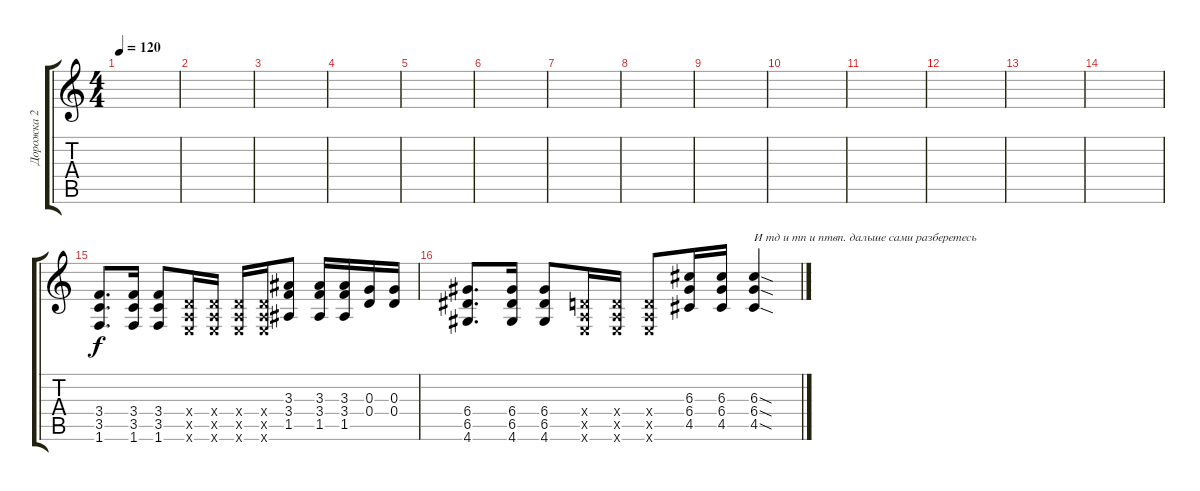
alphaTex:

\track ("Дорожка 2" "Дорожка 2") {instrument acousticguitarsteel}
\staff {score tabs}
\tuning (E4 B3 G3 D3 A2 E2) {hide}
\ts (4 4)
\tempo 120
\clef g2
\ks c
|
|
|
|
|
|
|
|
|
|
|
|
|
|
(3.4 3.5 1.6).8{d} (3.4 3.5 1.6).16 (3.4 3.5 1.6).8 (0.4{x} 0.5{x} 0.6{x}).16 (0.4{x} 0.5{x} 0.6{x}).16 (0.4{x} 0.5{x} 0.6{x}).16 (0.4{x} 0.5{x} 0.6{x}).16 (3.3 3.4 1.5).8 (3.3 3.4 1.5).16 (3.3 3.4 1.5).16 (0.3 0.4).16 (0.3 0.4).16 |
(6.4 6.5 4.6).8{d} (6.4 6.5 4.6).16 (6.4 6.5 4.6).8 (0.4{x} 0.5{x} 0.6{x}).16 (0.4{x} 0.5{x} 0.6{x}).16 (0.4{x} 0.5{x} 0.6{x}).8 (6.3 6.4 4.5).16 (6.3 6.4 4.5).16 (6.3{sod} 6.4{sod} 4.5{sod}).4{txt "И тд и тп и птвп. дальше сами разберетесь"}
